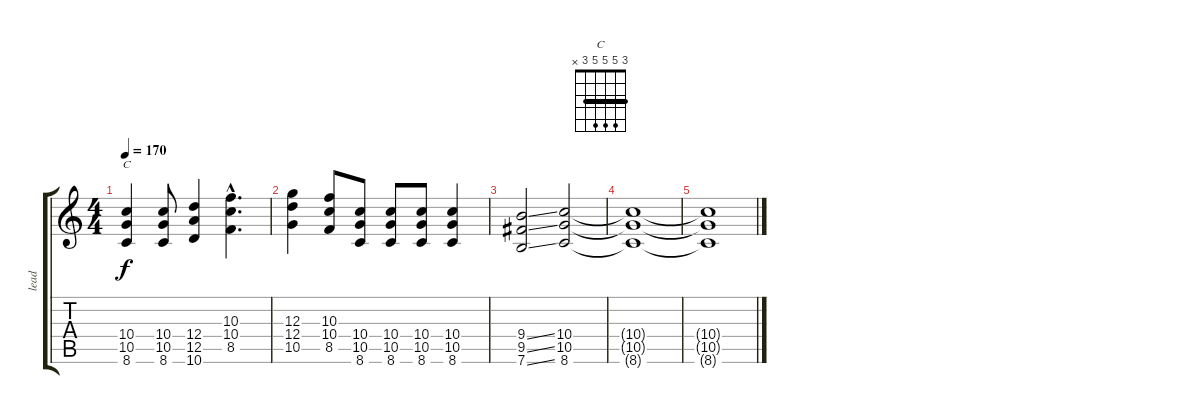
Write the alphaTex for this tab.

\track ("lead" "lead") {instrument distortionguitar}
\staff {score tabs}
\tuning (E4 B3 G3 D3 A2 E2) {hide}
\chord ("C" 3 5 5 5 3 x) {barre 3}
\ts (4 4)
\tempo 170
\clef g2
\ks c
(10.4 10.5 8.6).4{ch "C" dy f} (10.4 10.5 8.6).8 (12.4 12.5 10.6).4 (10.3{hac} 10.4{hac} 8.5{hac}).4{d} |
(12.3 12.4 10.5).4 (10.3 10.4 8.5).8 (10.4 10.5 8.6).8 (10.4 10.5 8.6).8 (10.4 10.5 8.6).8 (10.4 10.5 8.6).4 |
(9.4{ss} 9.5{ss} 7.6{ss}).2 (10.4 10.5 8.6).2 |
(10.4{t} 10.5{t} 8.6{t}).1 |
(10.4{t} 10.5{t} 8.6{t}).1
